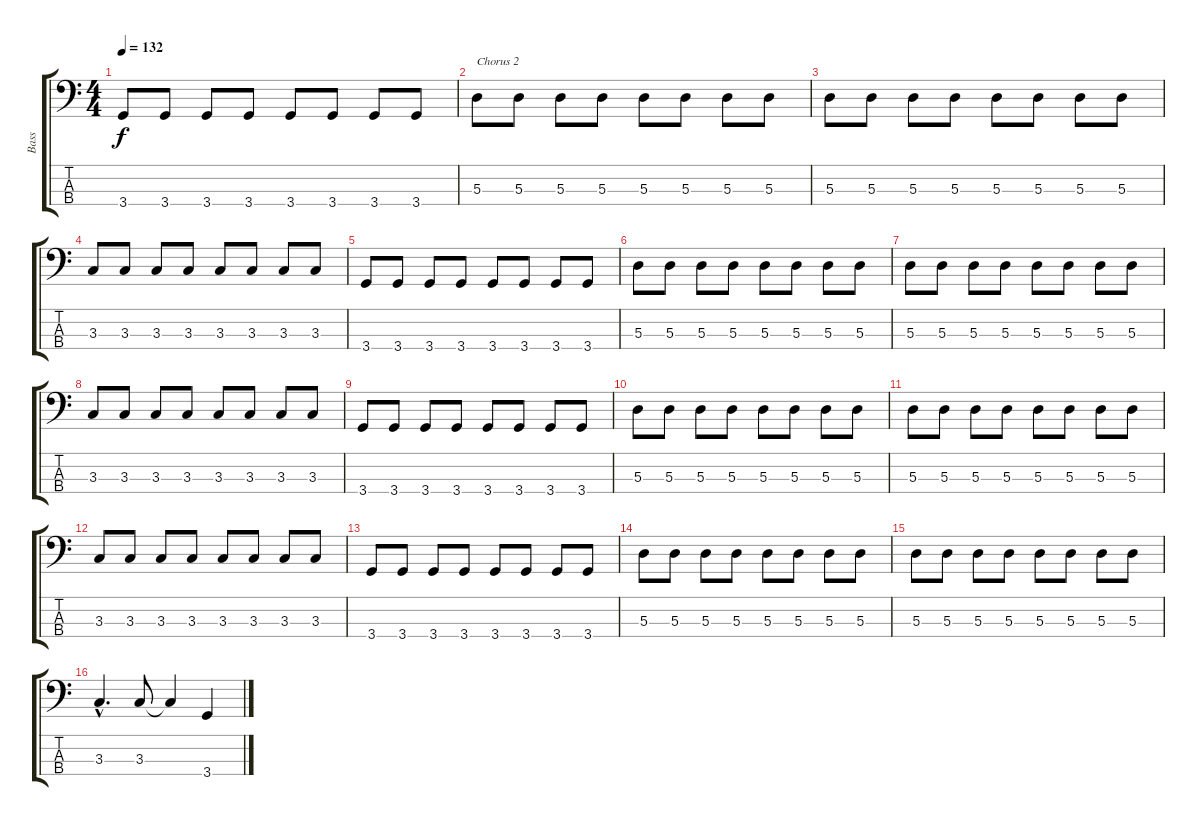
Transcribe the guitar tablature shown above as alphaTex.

\track ("Bass" "Bass") {instrument electricbasspick}
\staff {score tabs}
\tuning (G2 D2 A1 E1) {hide}
\ts (4 4)
\tempo 132
\clef f4
\ks c
3.4{t}.8{dy f} 3.4.8 3.4.8 3.4.8 3.4.8 3.4.8 3.4.8 3.4.8 |
5.3.8{txt "Chorus 2"} 5.3.8 5.3.8 5.3.8 5.3.8 5.3.8 5.3.8 5.3.8 |
5.3.8 5.3.8 5.3.8 5.3.8 5.3.8 5.3.8 5.3.8 5.3.8 |
3.3.8 3.3.8 3.3.8 3.3.8 3.3.8 3.3.8 3.3.8 3.3.8 |
3.4.8 3.4.8 3.4.8 3.4.8 3.4.8 3.4.8 3.4.8 3.4.8 |
5.3.8 5.3.8 5.3.8 5.3.8 5.3.8 5.3.8 5.3.8 5.3.8 |
5.3.8 5.3.8 5.3.8 5.3.8 5.3.8 5.3.8 5.3.8 5.3.8 |
3.3.8 3.3.8 3.3.8 3.3.8 3.3.8 3.3.8 3.3.8 3.3.8 |
3.4.8 3.4.8 3.4.8 3.4.8 3.4.8 3.4.8 3.4.8 3.4.8 |
5.3.8 5.3.8 5.3.8 5.3.8 5.3.8 5.3.8 5.3.8 5.3.8 |
5.3.8 5.3.8 5.3.8 5.3.8 5.3.8 5.3.8 5.3.8 5.3.8 |
3.3.8 3.3.8 3.3.8 3.3.8 3.3.8 3.3.8 3.3.8 3.3.8 |
3.4.8 3.4.8 3.4.8 3.4.8 3.4.8 3.4.8 3.4.8 3.4.8 |
5.3.8 5.3.8 5.3.8 5.3.8 5.3.8 5.3.8 5.3.8 5.3.8 |
5.3.8 5.3.8 5.3.8 5.3.8 5.3.8 5.3.8 5.3.8 5.3.8 |
3.3{hac}.4{d} 3.3.8 3.3{t}.4 3.4.4
